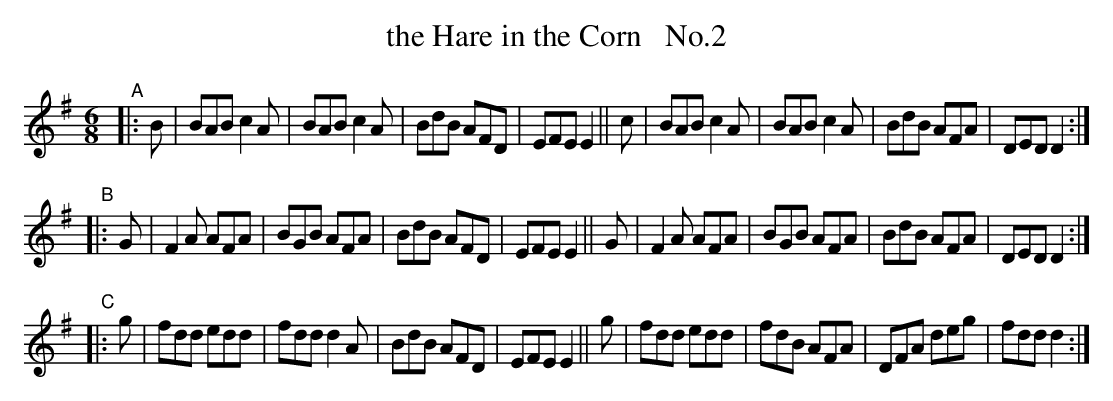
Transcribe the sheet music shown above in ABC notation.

X:1
T: the Hare in the Corn   No.2
M: 6/8
L: 1/8
K: Dmix
"^A"|: B | BAB c2A | BAB c2A | BdB AFD | EFE E2 || c | BAB c2A | BAB c2A | BdB AFA | DED D2 :|
"^B"|: G | F2A AFA | BGB AFA | BdB AFD | EFE E2 || G | F2A AFA | BGB AFA | BdB AFA | DED D2 :|
"^C"|: g | fdd edd | fdd d2A | BdB AFD | EFE E2 || g | fdd edd | fdB AFA | DFA deg | fdd d2 :|
